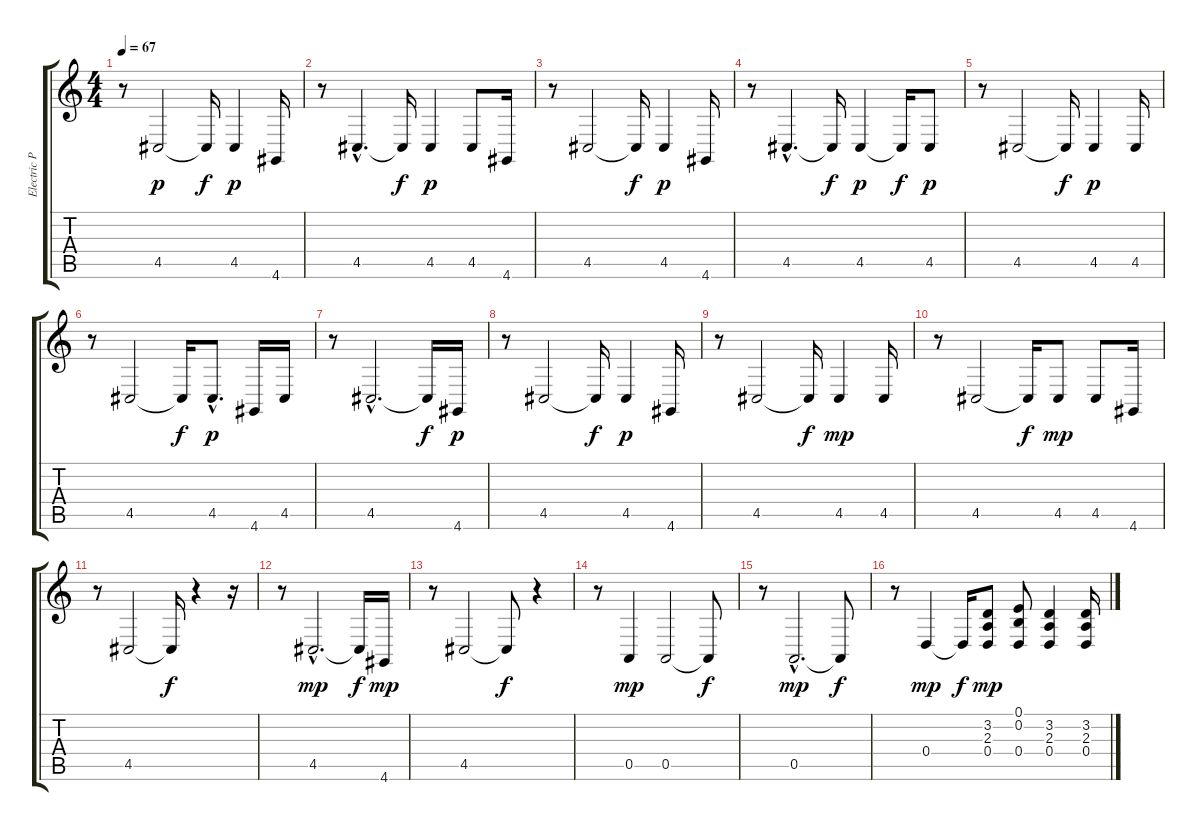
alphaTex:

\track ("Electric Piano Lower" "Electric P") {instrument ocarina}
\staff {score tabs}
\tuning (E4 B3 G3 D3 A2 E2) {hide}
\ts (4 4)
\tempo 67
\clef g2
\ks c
r.8{dy p instrument ocarina} 4.5.2 4.5{t}.16{dy f} 4.5.4{dy p} 4.6.16 |
r.8 4.5{hac}.4{d} 4.5{t}.16{dy f} 4.5.4{dy p} 4.5.8 4.6.16 |
r.8 4.5.2 4.5{t}.16{dy f} 4.5.4{dy p} 4.6.16 |
r.8 4.5{hac}.4{d} 4.5{t}.16{dy f} 4.5.4{dy p} 4.5{t}.16{dy f} 4.5.8{dy p} |
r.8 4.5.2 4.5{t}.16{dy f} 4.5.4{dy p} 4.5.16 |
r.8 4.5.2 4.5{t}.16{dy f} 4.5{hac}.8{d dy p} 4.6.16 4.5.16 |
r.8 4.5{hac}.2{d} 4.5{t}.16{dy f} 4.6.16{dy p} |
r.8 4.5.2 4.5{t}.16{dy f} 4.5.4{dy p} 4.6.16 |
r.8 4.5.2 4.5{t}.16{dy f} 4.5.4{dy mp} 4.5.16 |
r.8 4.5.2 4.5{t}.16{dy f} 4.5.8{dy mp} 4.5.8 4.6.16 |
r.8 4.5.2 4.5{t}.16{dy f} r.4 r.16 |
r.8 4.5{hac}.2{d dy mp} 4.5{t}.16{dy f} 4.6.16{dy mp} |
r.8 4.5.2 4.5{t}.8{dy f} r.4 |
r.8 0.5.4{dy mp} 0.5.2 0.5{t}.8{dy f} |
r.8 0.5{hac}.2{d dy mp} 0.5{t}.8{dy f} |
r.8 0.4.4{dy mp} 0.4{t}.16{dy f} (3.2 2.3 0.4).8{dy mp} (0.1 0.2 0.4).8 (3.2 2.3 0.4).4 (3.2 2.3 0.4).16
